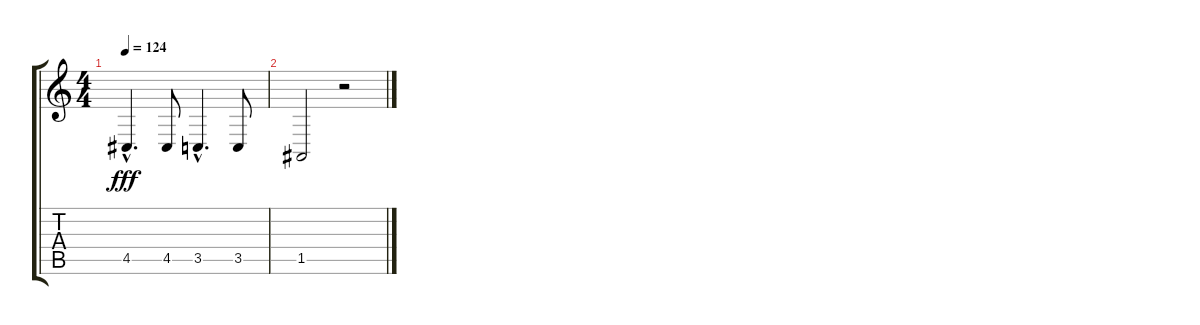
\track "" {instrument pad8sweep}
\staff {score tabs}
\tuning (E4 B3 G3 D3 A2 E2) {hide}
\ts (4 4)
\tempo 124
\clef g2
\ks c
4.5{hac}.4{d dy fff} 4.5.8 3.5{hac}.4{d} 3.5.8 |
1.5.2 r.2
